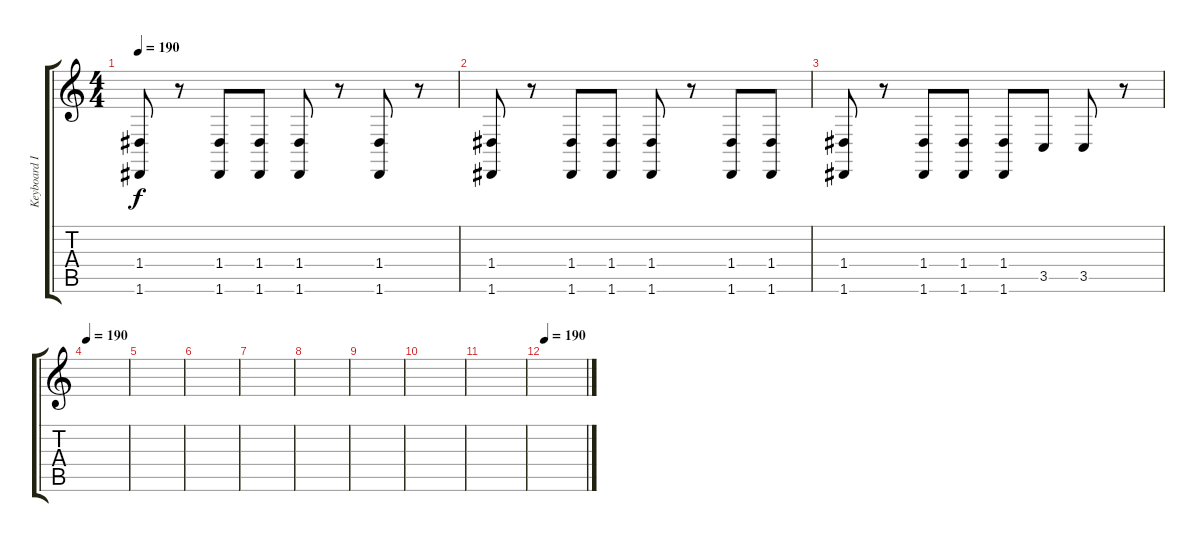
\track ("Keyboard I" "Keyboard I") {instrument pad2warm}
\staff {score tabs}
\tuning (E4 B3 G3 D3 A2 D2) {hide}
\ts (4 4)
\tempo 190
\clef g2
\ks c
(1.4 1.6).8{dy f} r.8 (1.4 1.6).8 (1.4 1.6).8 (1.4 1.6).8 r.8 (1.4 1.6).8 r.8 |
(1.4 1.6).8{volume 13 instrument stringensemble1} r.8 (1.4 1.6).8 (1.4 1.6).8 (1.4 1.6).8 r.8 (1.4 1.6).8 (1.4 1.6).8 |
(1.4 1.6).8 r.8 (1.4 1.6).8 (1.4 1.6).8 (1.4 1.6).8 3.5.8 3.5.8 r.8 |
\tempo 190
|
|
|
|
|
|
|
|
\tempo 190
